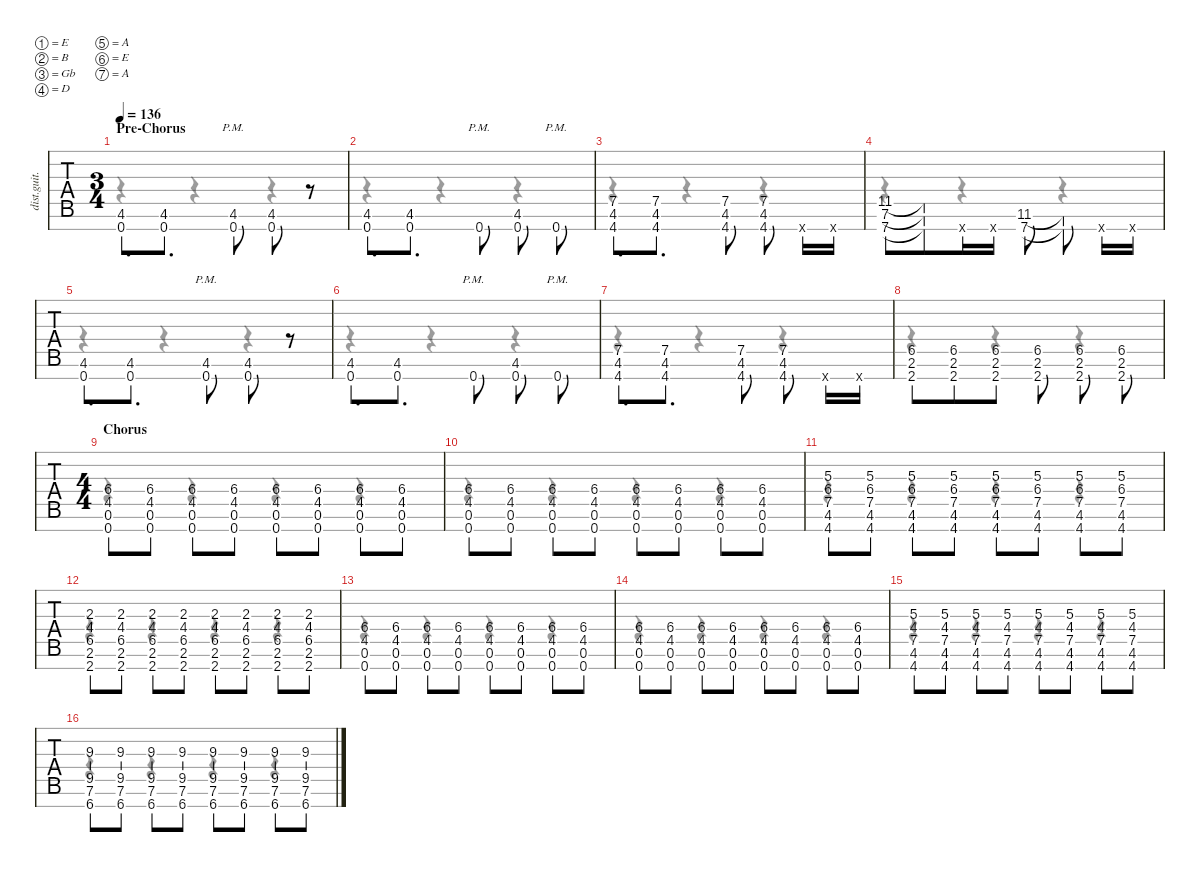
\defaultSystemsLayout 4
\hideDynamics
\bracketExtendMode nobrackets
\track ("Rhythm Guitar 2" "dist.guit.") {instrument distortionguitar}
\staff {tabs}
\tuning (E4 B3 Gb3 D3 A2 E2 A1)
\voice
\ts (3 4)
\beaming (8 3 1 1 1)
\section ("" "Pre-Chorus")
\tempo 136
\clef g2
\ks c
(4.6{acc #} 0.7).8{d dy f beam Up} (4.6{acc #} 0.7).8{d beam Up} (4.6{pm acc #} 0.7{pm}).8{beam Up} (4.6{acc #} 0.7).8{beam Up} r.8{beam Up} |
(4.6{acc #} 0.7).8{d beam Up} (4.6{acc #} 0.7).8{d beam Up} 0.7{pm}.8{beam Up} (4.6{acc #} 0.7).8{beam Up} 0.7{pm}.8{beam Up} |
(7.5 4.6{acc #} 4.7{acc #}).8{d beam Up} (7.5 4.6{acc #} 4.7{acc #}).8{d beam Up} (7.5 4.6{acc #} 4.7{acc #}).8{beam Up} (7.5 4.6{acc #} 4.7{acc #}).8{beam Up} 4.7{x acc #}.16{beam Up} 4.7{x acc #}.16{beam Up} |
(11.5{acc #} 7.6 7.7).8{beam Up} (11.5{t acc #} 7.6{t} 7.7{t}).8{beam Up} 0.7{x}.16{beam Up} 0.7{x}.16{beam Up} (11.6{acc #} 7.7).8{beam Up} (11.6{t acc #} 7.7{t}).8{beam Up} 0.7{x}.16{beam Up} 0.7{x}.16{beam Up} |
(4.6{acc #} 0.7).8{d beam Up} (4.6{acc #} 0.7).8{d beam Up} (4.6{pm acc #} 0.7{pm}).8{beam Up} (4.6{acc #} 0.7).8{beam Up} r.8{beam Up} |
(4.6{acc #} 0.7).8{d beam Up} (4.6{acc #} 0.7).8{d beam Up} 0.7{pm}.8{beam Up} (4.6{acc #} 0.7).8{beam Up} 0.7{pm}.8{beam Up} |
(7.5 4.6{acc #} 4.7{acc #}).8{d beam Up} (7.5 4.6{acc #} 4.7{acc #}).8{d beam Up} (7.5 4.6{acc #} 4.7{acc #}).8{beam Up} (7.5 4.6{acc #} 4.7{acc #}).8{beam Up} 4.7{x acc #}.16{beam Up} 4.7{x acc #}.16{beam Up} |
(6.5{acc #} 2.6{acc #} 2.7).8{beam Up} (6.5{acc #} 2.6{acc #} 2.7).8{beam Up} (6.5{acc #} 2.6{acc #} 2.7).8{beam Up} (6.5{acc #} 2.6{acc #} 2.7).8{beam Up} (6.5{acc #} 2.6{acc #} 2.7).8{beam Up} (6.5{acc #} 2.6{acc #} 2.7).8{beam Up} |
\ts (4 4)
\beaming (8 2 2 2 2)
\section ("" "Chorus")
(6.4{acc #} 4.5{acc #} 0.6 0.7).8{beam Up} (6.4{acc #} 4.5{acc #} 0.6 0.7).8{beam Up} (6.4{acc #} 4.5{acc #} 0.6 0.7).8{beam Up} (6.4{acc #} 4.5{acc #} 0.6 0.7).8{beam Up} (6.4{acc #} 4.5{acc #} 0.6 0.7).8{beam Up} (6.4{acc #} 4.5{acc #} 0.6 0.7).8{beam Up} (6.4{acc #} 4.5{acc #} 0.6 0.7).8{beam Up} (6.4{acc #} 4.5{acc #} 0.6 0.7).8{beam Up} |
(6.4{acc #} 4.5{acc #} 0.6 0.7).8{beam Up} (6.4{acc #} 4.5{acc #} 0.6 0.7).8{beam Up} (6.4{acc #} 4.5{acc #} 0.6 0.7).8{beam Up} (6.4{acc #} 4.5{acc #} 0.6 0.7).8{beam Up} (6.4{acc #} 4.5{acc #} 0.6 0.7).8{beam Up} (6.4{acc #} 4.5{acc #} 0.6 0.7).8{beam Up} (6.4{acc #} 4.5{acc #} 0.6 0.7).8{beam Up} (6.4{acc #} 4.5{acc #} 0.6 0.7).8{beam Up} |
(5.3 6.4{acc #} 7.5 4.6{acc #} 4.7{acc #}).8{beam Up} (5.3 6.4{acc #} 7.5 4.6{acc #} 4.7{acc #}).8{beam Up} (5.3 6.4{acc #} 7.5 4.6{acc #} 4.7{acc #}).8{beam Up} (5.3 6.4{acc #} 7.5 4.6{acc #} 4.7{acc #}).8{beam Up} (5.3 6.4{acc #} 7.5 4.6{acc #} 4.7{acc #}).8{beam Up} (5.3 6.4{acc #} 7.5 4.6{acc #} 4.7{acc #}).8{beam Up} (5.3 6.4{acc #} 7.5 4.6{acc #} 4.7{acc #}).8{beam Up} (5.3 6.4{acc #} 7.5 4.6{acc #} 4.7{acc #}).8{beam Up} |
(2.3{acc #} 4.4{acc #} 6.5{acc #} 2.6{acc #} 2.7).8{beam Up} (2.3{acc #} 4.4{acc #} 6.5{acc #} 2.6{acc #} 2.7).8{beam Up} (2.3{acc #} 4.4{acc #} 6.5{acc #} 2.6{acc #} 2.7).8{beam Up} (2.3{acc #} 4.4{acc #} 6.5{acc #} 2.6{acc #} 2.7).8{beam Up} (2.3{acc #} 4.4{acc #} 6.5{acc #} 2.6{acc #} 2.7).8{beam Up} (2.3{acc #} 4.4{acc #} 6.5{acc #} 2.6{acc #} 2.7).8{beam Up} (2.3{acc #} 4.4{acc #} 6.5{acc #} 2.6{acc #} 2.7).8{beam Up} (2.3{acc #} 4.4{acc #} 6.5{acc #} 2.6{acc #} 2.7).8{beam Up} |
(6.4{acc #} 4.5{acc #} 0.6 0.7).8{beam Up} (6.4{acc #} 4.5{acc #} 0.6 0.7).8{beam Up} (6.4{acc #} 4.5{acc #} 0.6 0.7).8{beam Up} (6.4{acc #} 4.5{acc #} 0.6 0.7).8{beam Up} (6.4{acc #} 4.5{acc #} 0.6 0.7).8{beam Up} (6.4{acc #} 4.5{acc #} 0.6 0.7).8{beam Up} (6.4{acc #} 4.5{acc #} 0.6 0.7).8{beam Up} (6.4{acc #} 4.5{acc #} 0.6 0.7).8{beam Up} |
(6.4{acc #} 4.5{acc #} 0.6 0.7).8{beam Up} (6.4{acc #} 4.5{acc #} 0.6 0.7).8{beam Up} (6.4{acc #} 4.5{acc #} 0.6 0.7).8{beam Up} (6.4{acc #} 4.5{acc #} 0.6 0.7).8{beam Up} (6.4{acc #} 4.5{acc #} 0.6 0.7).8{beam Up} (6.4{acc #} 4.5{acc #} 0.6 0.7).8{beam Up} (6.4{acc #} 4.5{acc #} 0.6 0.7).8{beam Up} (6.4{acc #} 4.5{acc #} 0.6 0.7).8{beam Up} |
(5.3 4.4{acc #} 7.5 4.6{acc #} 4.7{acc #}).8{beam Up} (5.3 4.4{acc #} 7.5 4.6{acc #} 4.7{acc #}).8{beam Up} (5.3 4.4{acc #} 7.5 4.6{acc #} 4.7{acc #}).8{beam Up} (5.3 4.4{acc #} 7.5 4.6{acc #} 4.7{acc #}).8{beam Up} (5.3 4.4{acc #} 7.5 4.6{acc #} 4.7{acc #}).8{beam Up} (5.3 4.4{acc #} 7.5 4.6{acc #} 4.7{acc #}).8{beam Up} (5.3 4.4{acc #} 7.5 4.6{acc #} 4.7{acc #}).8{beam Up} (5.3 4.4{acc #} 7.5 4.6{acc #} 4.7{acc #}).8{beam Up} |
(9.3{acc #} 9.5{acc #} 7.6 6.7{acc #}).8{beam Up} (9.3{acc #} 9.5{acc #} 7.6 6.7{acc #}).8{beam Up} (9.3{acc #} 9.5{acc #} 7.6 6.7{acc #}).8{beam Up} (9.3{acc #} 9.5{acc #} 7.6 6.7{acc #}).8{beam Up} (9.3{acc #} 9.5{acc #} 7.6 6.7{acc #}).8{beam Up} (9.3{acc #} 9.5{acc #} 7.6 6.7{acc #}).8{beam Up} (9.3{acc #} 9.5{acc #} 7.6 6.7{acc #}).8{beam Up} (9.3{acc #} 9.5{acc #} 7.6 6.7{acc #}).8{beam Up}
\voice
\clef g2
\ottava regular
\simile none
\ks c
r.4{dy mf beam Down} r.4{beam Down} r.4{beam Down} |
r.4{beam Down} r.4{beam Down} r.4{beam Down} |
r.4{beam Down} r.4{beam Down} r.4{beam Down} |
r.4{beam Down} r.4{beam Down} r.4{beam Down} |
r.4{beam Down} r.4{beam Down} r.4{beam Down} |
r.4{beam Down} r.4{beam Down} r.4{beam Down} |
r.4{beam Down} r.4{beam Down} r.4{beam Down} |
r.4{beam Down} r.4{beam Down} r.4{beam Down} |
r.4{beam Down} r.4{beam Down} r.4{beam Down} r.4{beam Down} |
r.4{beam Down} r.4{beam Down} r.4{beam Down} r.4{beam Down} |
r.4{beam Down} r.4{beam Down} r.4{beam Down} r.4{beam Down} |
r.4{beam Down} r.4{beam Down} r.4{beam Down} r.4{beam Down} |
r.4{beam Down} r.4{beam Down} r.4{beam Down} r.4{beam Down} |
r.4{beam Down} r.4{beam Down} r.4{beam Down} r.4{beam Down} |
r.4{beam Down} r.4{beam Down} r.4{beam Down} r.4{beam Down} |
r.4{beam Down} r.4{beam Down} r.4{beam Down} r.4{beam Down}
